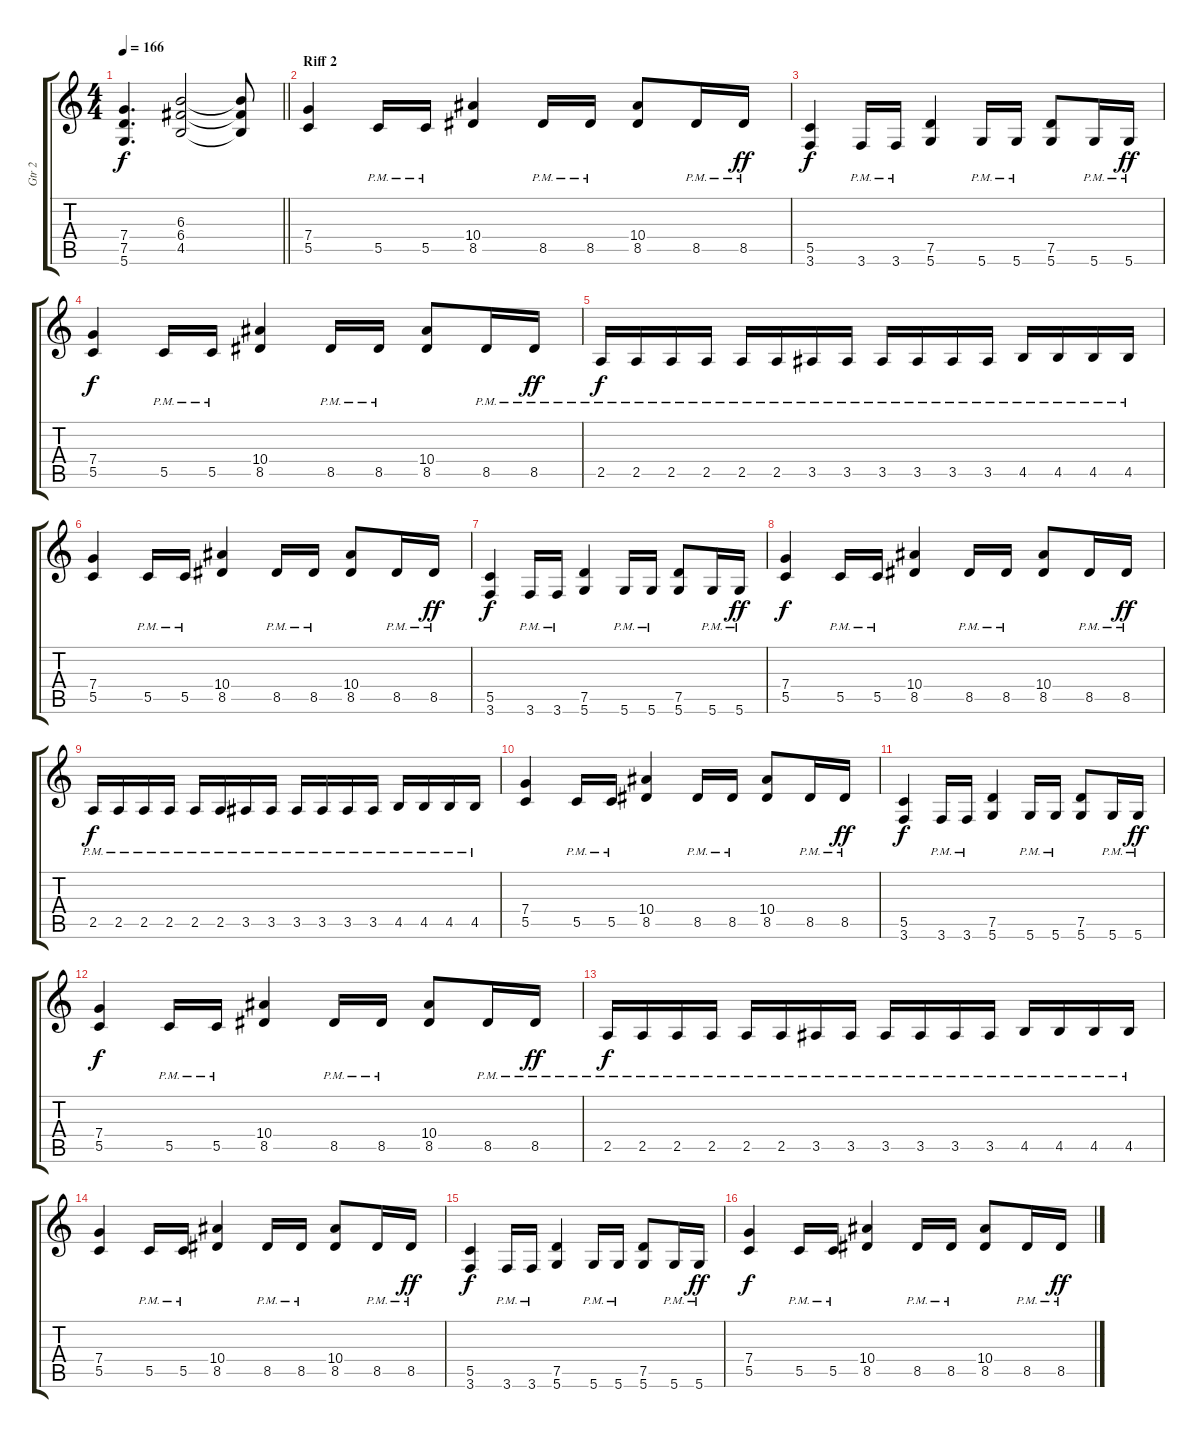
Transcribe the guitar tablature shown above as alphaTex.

\track ("Gtr 2" "Gtr 2") {instrument distortionguitar}
\staff {score tabs}
\tuning (D4 A3 F3 C3 G2 D2) {hide}
\ts (4 4)
\tempo 166
\clef g2
\barLineRight lightlight
\ks c
(7.4 7.5 5.6).4{d dy f} (6.3 6.4 4.5).2 (6.3{t} 6.4{t} 4.5{t}).8 |
\section ("" "Riff 2")
(7.4 5.5).4 5.5{pm}.16 5.5{pm}.16 (10.4 8.5).4 8.5{pm}.16 8.5{pm}.16 (10.4 8.5).8 8.5{pm}.16 8.5{pm}.16{dy ff} |
(5.5 3.6).4{dy f} 3.6{pm}.16 3.6{pm}.16 (7.5 5.6).4 5.6{pm}.16 5.6{pm}.16 (7.5 5.6).8 5.6{pm}.16 5.6{pm}.16{dy ff} |
(7.4 5.5).4{dy f} 5.5{pm}.16 5.5{pm}.16 (10.4 8.5).4 8.5{pm}.16 8.5{pm}.16 (10.4 8.5).8 8.5{pm}.16 8.5{pm}.16{dy ff} |
2.5{pm}.16{dy f} 2.5{pm}.16 2.5{pm}.16 2.5{pm}.16 2.5{pm}.16 2.5{pm}.16 3.5{pm}.16 3.5{pm}.16 3.5{pm}.16 3.5{pm}.16 3.5{pm}.16 3.5{pm}.16 4.5{pm}.16 4.5{pm}.16 4.5{pm}.16 4.5{pm}.16 |
(7.4 5.5).4 5.5{pm}.16 5.5{pm}.16 (10.4 8.5).4 8.5{pm}.16 8.5{pm}.16 (10.4 8.5).8 8.5{pm}.16 8.5{pm}.16{dy ff} |
(5.5 3.6).4{dy f} 3.6{pm}.16 3.6{pm}.16 (7.5 5.6).4 5.6{pm}.16 5.6{pm}.16 (7.5 5.6).8 5.6{pm}.16 5.6{pm}.16{dy ff} |
(7.4 5.5).4{dy f} 5.5{pm}.16 5.5{pm}.16 (10.4 8.5).4 8.5{pm}.16 8.5{pm}.16 (10.4 8.5).8 8.5{pm}.16 8.5{pm}.16{dy ff} |
2.5{pm}.16{dy f} 2.5{pm}.16 2.5{pm}.16 2.5{pm}.16 2.5{pm}.16 2.5{pm}.16 3.5{pm}.16 3.5{pm}.16 3.5{pm}.16 3.5{pm}.16 3.5{pm}.16 3.5{pm}.16 4.5{pm}.16 4.5{pm}.16 4.5{pm}.16 4.5{pm}.16 |
(7.4 5.5).4 5.5{pm}.16 5.5{pm}.16 (10.4 8.5).4 8.5{pm}.16 8.5{pm}.16 (10.4 8.5).8 8.5{pm}.16 8.5{pm}.16{dy ff} |
(5.5 3.6).4{dy f} 3.6{pm}.16 3.6{pm}.16 (7.5 5.6).4 5.6{pm}.16 5.6{pm}.16 (7.5 5.6).8 5.6{pm}.16 5.6{pm}.16{dy ff} |
(7.4 5.5).4{dy f} 5.5{pm}.16 5.5{pm}.16 (10.4 8.5).4 8.5{pm}.16 8.5{pm}.16 (10.4 8.5).8 8.5{pm}.16 8.5{pm}.16{dy ff} |
2.5{pm}.16{dy f} 2.5{pm}.16 2.5{pm}.16 2.5{pm}.16 2.5{pm}.16 2.5{pm}.16 3.5{pm}.16 3.5{pm}.16 3.5{pm}.16 3.5{pm}.16 3.5{pm}.16 3.5{pm}.16 4.5{pm}.16 4.5{pm}.16 4.5{pm}.16 4.5{pm}.16 |
(7.4 5.5).4 5.5{pm}.16 5.5{pm}.16 (10.4 8.5).4 8.5{pm}.16 8.5{pm}.16 (10.4 8.5).8 8.5{pm}.16 8.5{pm}.16{dy ff} |
(5.5 3.6).4{dy f} 3.6{pm}.16 3.6{pm}.16 (7.5 5.6).4 5.6{pm}.16 5.6{pm}.16 (7.5 5.6).8 5.6{pm}.16 5.6{pm}.16{dy ff} |
(7.4 5.5).4{dy f} 5.5{pm}.16 5.5{pm}.16 (10.4 8.5).4 8.5{pm}.16 8.5{pm}.16 (10.4 8.5).8 8.5{pm}.16 8.5{pm}.16{dy ff}
